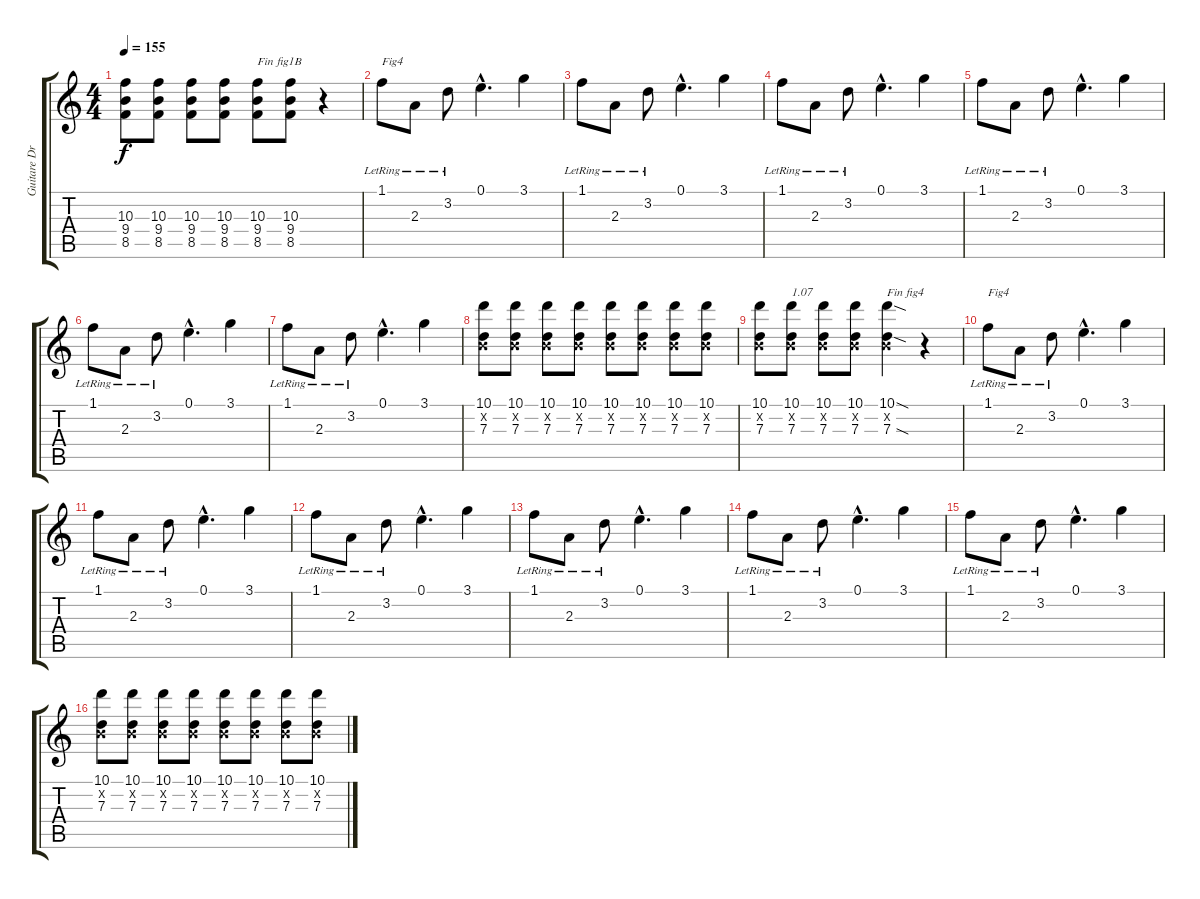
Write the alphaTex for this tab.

\track ("Guitare Dr-D" "Guitare Dr") {instrument overdrivenguitar}
\staff {score tabs}
\tuning (E4 B3 G3 D3 A2 D2) {hide}
\ts (4 4)
\tempo 155
\clef g2
\ks c
(10.3{t} 9.4{t} 8.5{t}).8{dy f} (10.3 9.4 8.5).8 (10.3 9.4 8.5).8 (10.3 9.4 8.5).8 (10.3 9.4 8.5).8{txt "Fin fig1B"} (10.3 9.4 8.5).8 r.4 |
1.1{lr}.8{txt "Fig4"} 2.3{lr}.8 3.2{lr}.8 0.1{hac}.4{d} 3.1.4 |
1.1{lr}.8 2.3{lr}.8 3.2{lr}.8 0.1{hac}.4{d} 3.1.4 |
1.1{lr}.8 2.3{lr}.8 3.2{lr}.8 0.1{hac}.4{d} 3.1.4 |
1.1{lr}.8 2.3{lr}.8 3.2{lr}.8 0.1{hac}.4{d} 3.1.4 |
1.1{lr}.8 2.3{lr}.8 3.2{lr}.8 0.1{hac}.4{d} 3.1.4 |
1.1{lr}.8 2.3{lr}.8 3.2{lr}.8 0.1{hac}.4{d} 3.1.4 |
(10.1 0.2{x} 7.3).8 (10.1 0.2{x} 7.3).8 (10.1 0.2{x} 7.3).8 (10.1 0.2{x} 7.3).8 (10.1 0.2{x} 7.3).8 (10.1 0.2{x} 7.3).8 (10.1 0.2{x} 7.3).8 (10.1 0.2{x} 7.3).8 |
(10.1 0.2{x} 7.3).8 (10.1 0.2{x} 7.3).8{txt "1.07"} (10.1 0.2{x} 7.3).8 (10.1 0.2{x} 7.3).8 (10.1{sod} 0.2{x} 7.3{sod}).4{txt "Fin fig4"} r.4 |
1.1{lr}.8{txt "Fig4"} 2.3{lr}.8 3.2{lr}.8 0.1{hac}.4{d} 3.1.4 |
1.1{lr}.8 2.3{lr}.8 3.2{lr}.8 0.1{hac}.4{d} 3.1.4 |
1.1{lr}.8 2.3{lr}.8 3.2{lr}.8 0.1{hac}.4{d} 3.1.4 |
1.1{lr}.8 2.3{lr}.8 3.2{lr}.8 0.1{hac}.4{d} 3.1.4 |
1.1{lr}.8 2.3{lr}.8 3.2{lr}.8 0.1{hac}.4{d} 3.1.4 |
1.1{lr}.8 2.3{lr}.8 3.2{lr}.8 0.1{hac}.4{d} 3.1.4 |
(10.1 0.2{x} 7.3).8 (10.1 0.2{x} 7.3).8 (10.1 0.2{x} 7.3).8 (10.1 0.2{x} 7.3).8 (10.1 0.2{x} 7.3).8 (10.1 0.2{x} 7.3).8 (10.1 0.2{x} 7.3).8 (10.1 0.2{x} 7.3).8
